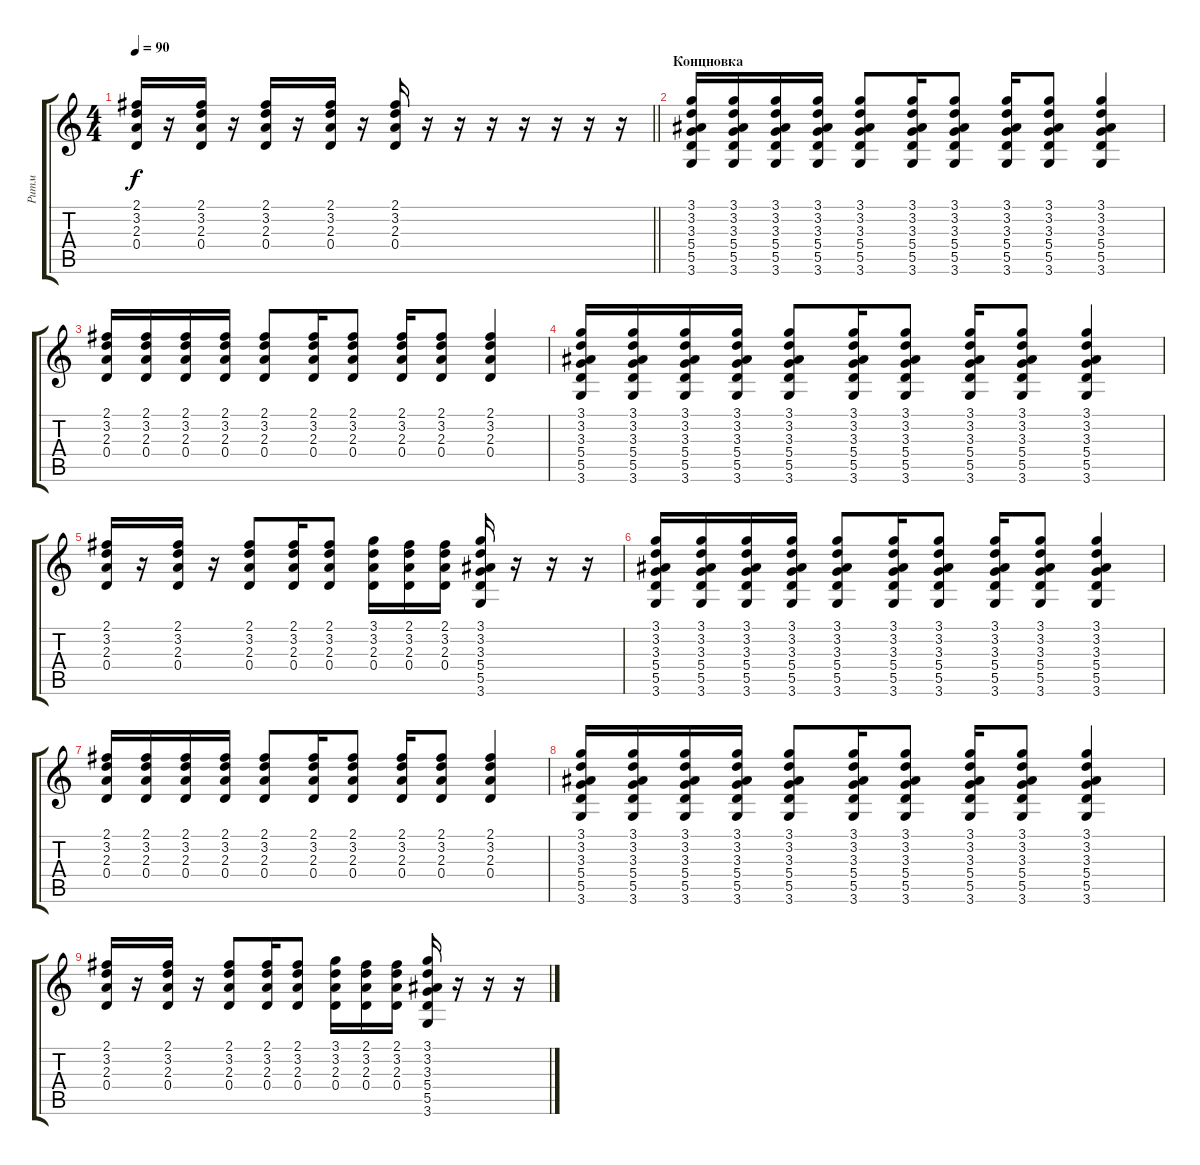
\track ("Ритм" "Ритм") {instrument acousticguitarsteel}
\staff {score tabs}
\tuning (E4 B3 G3 D3 A2 E2) {hide}
\ts (4 4)
\tempo 90
\clef g2
\barLineRight lightlight
\ks c
(2.1 3.2 2.3 0.4).16{dy f} r.16 (2.1 3.2 2.3 0.4).16 r.16 (2.1 3.2 2.3 0.4).16 r.16 (2.1 3.2 2.3 0.4).16 r.16 (2.1 3.2 2.3 0.4).16 r.16 r.16 r.16 r.16 r.16 r.16 r.16 |
\section ("" "Концновка ")
(3.1 3.2 3.3 5.4 5.5 3.6).16{volume 8} (3.1 3.2 3.3 5.4 5.5 3.6).16 (3.1 3.2 3.3 5.4 5.5 3.6).16 (3.1 3.2 3.3 5.4 5.5 3.6).16 (3.1 3.2 3.3 5.4 5.5 3.6).8 (3.1 3.2 3.3 5.4 5.5 3.6).16 (3.1 3.2 3.3 5.4 5.5 3.6).8 (3.1 3.2 3.3 5.4 5.5 3.6).16 (3.1 3.2 3.3 5.4 5.5 3.6).8 (3.1 3.2 3.3 5.4 5.5 3.6).4 |
(2.1 3.2 2.3 0.4).16 (2.1 3.2 2.3 0.4).16 (2.1 3.2 2.3 0.4).16 (2.1 3.2 2.3 0.4).16 (2.1 3.2 2.3 0.4).8 (2.1 3.2 2.3 0.4).16 (2.1 3.2 2.3 0.4).8 (2.1 3.2 2.3 0.4).16 (2.1 3.2 2.3 0.4).8 (2.1 3.2 2.3 0.4).4 |
(3.1 3.2 3.3 5.4 5.5 3.6).16 (3.1 3.2 3.3 5.4 5.5 3.6).16 (3.1 3.2 3.3 5.4 5.5 3.6).16 (3.1 3.2 3.3 5.4 5.5 3.6).16 (3.1 3.2 3.3 5.4 5.5 3.6).8 (3.1 3.2 3.3 5.4 5.5 3.6).16 (3.1 3.2 3.3 5.4 5.5 3.6).8 (3.1 3.2 3.3 5.4 5.5 3.6).16 (3.1 3.2 3.3 5.4 5.5 3.6).8 (3.1 3.2 3.3 5.4 5.5 3.6).4 |
(2.1 3.2 2.3 0.4).16 r.16 (2.1 3.2 2.3 0.4).16 r.16 (2.1 3.2 2.3 0.4).8 (2.1 3.2 2.3 0.4).16 (2.1 3.2 2.3 0.4).8 (3.1 3.2 2.3 0.4).16 (2.1 3.2 2.3 0.4).16 (2.1 3.2 2.3 0.4).16 (3.1 3.2 3.3 5.4 5.5 3.6).16 r.16 r.16 r.16 |
(3.1 3.2 3.3 5.4 5.5 3.6).16 (3.1 3.2 3.3 5.4 5.5 3.6).16 (3.1 3.2 3.3 5.4 5.5 3.6).16 (3.1 3.2 3.3 5.4 5.5 3.6).16 (3.1 3.2 3.3 5.4 5.5 3.6).8 (3.1 3.2 3.3 5.4 5.5 3.6).16 (3.1 3.2 3.3 5.4 5.5 3.6).8 (3.1 3.2 3.3 5.4 5.5 3.6).16 (3.1 3.2 3.3 5.4 5.5 3.6).8 (3.1 3.2 3.3 5.4 5.5 3.6).4 |
(2.1 3.2 2.3 0.4).16 (2.1 3.2 2.3 0.4).16 (2.1 3.2 2.3 0.4).16 (2.1 3.2 2.3 0.4).16 (2.1 3.2 2.3 0.4).8 (2.1 3.2 2.3 0.4).16 (2.1 3.2 2.3 0.4).8 (2.1 3.2 2.3 0.4).16 (2.1 3.2 2.3 0.4).8 (2.1 3.2 2.3 0.4).4 |
(3.1 3.2 3.3 5.4 5.5 3.6).16 (3.1 3.2 3.3 5.4 5.5 3.6).16 (3.1 3.2 3.3 5.4 5.5 3.6).16 (3.1 3.2 3.3 5.4 5.5 3.6).16 (3.1 3.2 3.3 5.4 5.5 3.6).8 (3.1 3.2 3.3 5.4 5.5 3.6).16 (3.1 3.2 3.3 5.4 5.5 3.6).8 (3.1 3.2 3.3 5.4 5.5 3.6).16 (3.1 3.2 3.3 5.4 5.5 3.6).8 (3.1 3.2 3.3 5.4 5.5 3.6).4 |
(2.1 3.2 2.3 0.4).16 r.16 (2.1 3.2 2.3 0.4).16 r.16 (2.1 3.2 2.3 0.4).8 (2.1 3.2 2.3 0.4).16 (2.1 3.2 2.3 0.4).8 (3.1 3.2 2.3 0.4).16 (2.1 3.2 2.3 0.4).16 (2.1 3.2 2.3 0.4).16 (3.1 3.2 3.3 5.4 5.5 3.6).16 r.16 r.16 r.16
